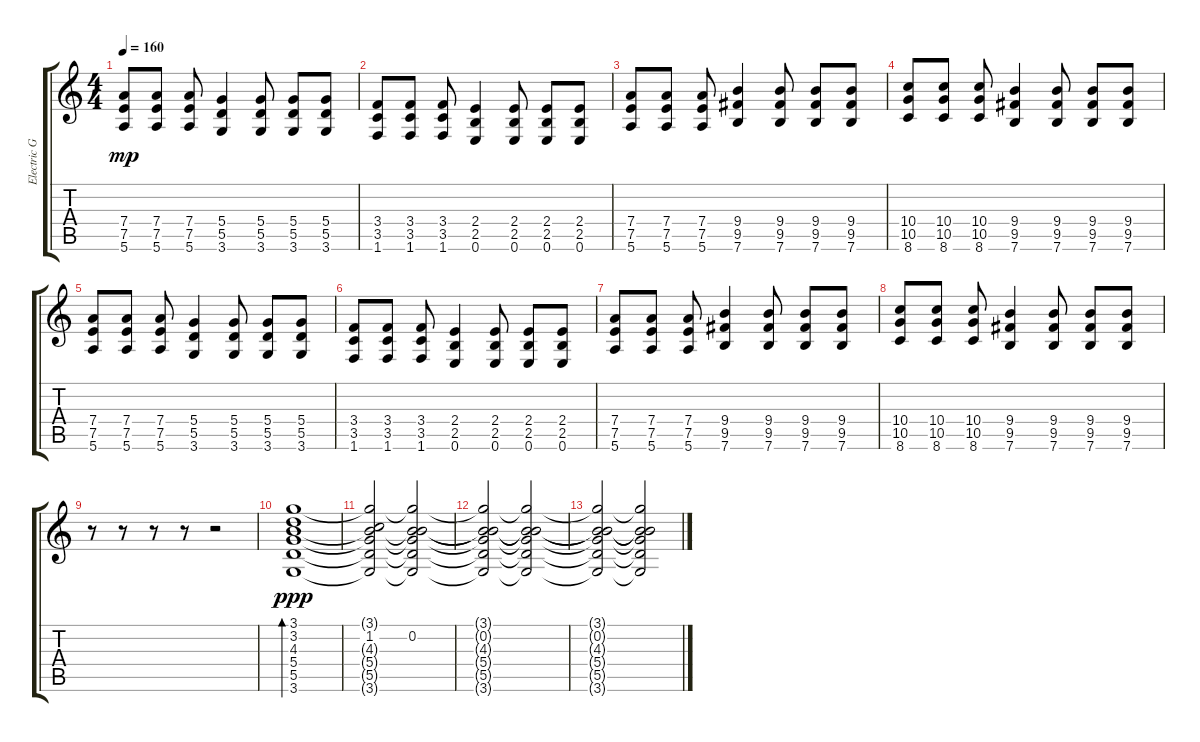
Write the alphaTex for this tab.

\track ("Electric Guitar" "Electric G") {instrument overdrivenguitar}
\staff {score tabs}
\tuning (E4 B3 G3 D3 A2 E2) {hide}
\ts (4 4)
\tempo 160
\clef g2
\ks c
(7.4 7.5 5.6).8{dy mp} (7.4 7.5 5.6).8 (7.4 7.5 5.6).8 (5.4 5.5 3.6).4 (5.4 5.5 3.6).8 (5.4 5.5 3.6).8 (5.4 5.5 3.6).8 |
(3.4 3.5 1.6).8 (3.4 3.5 1.6).8 (3.4 3.5 1.6).8 (2.4 2.5 0.6).4 (2.4 2.5 0.6).8 (2.4 2.5 0.6).8 (2.4 2.5 0.6).8 |
(7.4 7.5 5.6).8 (7.4 7.5 5.6).8 (7.4 7.5 5.6).8 (9.4 9.5 7.6).4 (9.4 9.5 7.6).8 (9.4 9.5 7.6).8 (9.4 9.5 7.6).8 |
(10.4 10.5 8.6).8 (10.4 10.5 8.6).8 (10.4 10.5 8.6).8 (9.4 9.5 7.6).4 (9.4 9.5 7.6).8 (9.4 9.5 7.6).8 (9.4 9.5 7.6).8 |
(7.4 7.5 5.6).8 (7.4 7.5 5.6).8 (7.4 7.5 5.6).8 (5.4 5.5 3.6).4 (5.4 5.5 3.6).8 (5.4 5.5 3.6).8 (5.4 5.5 3.6).8 |
(3.4 3.5 1.6).8 (3.4 3.5 1.6).8 (3.4 3.5 1.6).8 (2.4 2.5 0.6).4 (2.4 2.5 0.6).8 (2.4 2.5 0.6).8 (2.4 2.5 0.6).8 |
(7.4 7.5 5.6).8 (7.4 7.5 5.6).8 (7.4 7.5 5.6).8 (9.4 9.5 7.6).4 (9.4 9.5 7.6).8 (9.4 9.5 7.6).8 (9.4 9.5 7.6).8 |
(10.4 10.5 8.6).8 (10.4 10.5 8.6).8 (10.4 10.5 8.6).8 (9.4 9.5 7.6).4 (9.4 9.5 7.6).8 (9.4 9.5 7.6).8 (9.4 9.5 7.6).8 |
r.8 r.8 r.8 r.8 r.2 |
(3.1 3.2 4.3 5.4 5.5 3.6).1{bd 240 dy ppp} |
(3.1{t} 1.2 4.3{t} 5.4{t} 5.5{t} 3.6{t}).2 (3.1{t} 0.2 4.3{t} 5.4{t} 5.5{t} 3.6{t}).2 |
(3.1{t} 0.2{t} 4.3{t} 5.4{t} 5.5{t} 3.6{t}).2 (3.1{t} 0.2{t} 4.3{t} 5.4{t} 5.5{t} 3.6{t}).2 |
(3.1{t} 0.2{t} 4.3{t} 5.4{t} 5.5{t} 3.6{t}).2 (3.1{t} 0.2{t} 4.3{t} 5.4{t} 5.5{t} 3.6{t}).2
